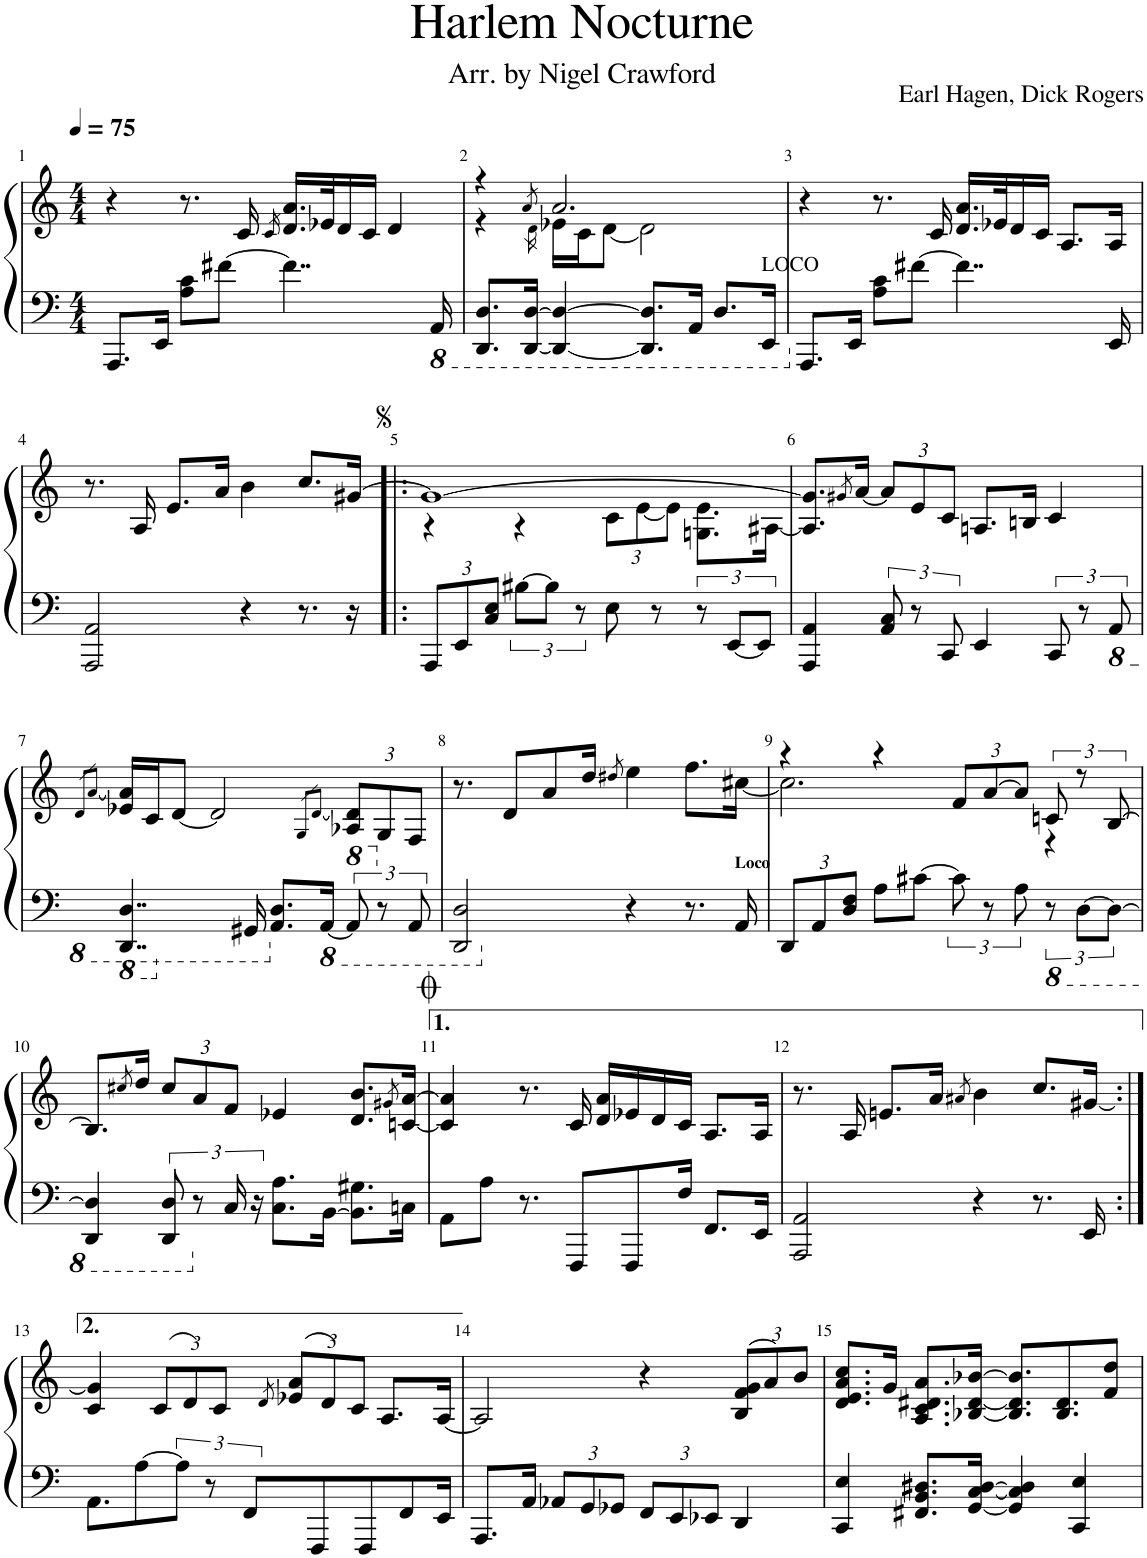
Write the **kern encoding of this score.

**kern	**kern
*part1	*part1
*staff2	*staff1
*I"Piano	*
*I'Pno.	*
*clefF4	*clefG2
*k[]	*k[]
*M4/4	*M4/4
*MM75	*MM75
=1	=1
8.AAA/L	4r
16EE/Jk	.
8A\ 8c\L	8.r
[8f#X\J	.
.	16c/
.	16qc/
4..f#\]	16.d/ 16.a/LL
.	32e-X/K
.	16d/
.	16c/JJ
.	4d/
*8ba	*
16AAA/	.
=2	=2
*	*^
8.DDD/ 8.DD/L	4r	4r
[16DDD/ [16DD/Jk	.	.
.	8qa/	16qd\
4DDD/_ 4DD/_	2.a/	16e-X\LL
.	.	16c\J
.	.	[8d\J
8.DDD/] 8.DD/]L	.	2d\]
16AAA/Jk	.	.
8.DD/L	.	.
!LO:TX:a:t=LOCO	!	!
16EEE/Jk	.	.
*	*v	*v
=3	=3
*X8ba	*
8.AAA/L	4r
16EE/Jk	.
8A\ 8c\L	8.r
[8f#X\J	.
.	16c/
4..f#\]	16.d/ 16.a/LL
.	32e-X/K
.	16d/
.	16c/JJ
.	8.A/L
16EE/	16A/Jk
!!LO:LB:g=z
=4	=4
2AAA/ 2AA/	8.r
.	16A/
.	8.e/L
.	16a/Jk
4r	4b\
8.r	8.cc/L
16r	[16g#X/Jk
=5!|:	=5!|:
*Xbrackettup	*
*	*^
12AAA/L	1g#_	4r
12EE/	.	.
12C/ 12E/J	.	.
*brackettup	*	*
[12B#X\L	.	4r
12B#\J]	.	.
12r	.	.
*	*	*Xbrackettup
8E\	.	12c\L
.	.	[12e\
8r	.	.
.	.	12e\J]
12r	.	8.Gn\ 8.e\L
[12EE/L	.	.
12EE/J]	.	.
.	.	[16A#X\Jk
*	*v	*v
=6	=6
4AAA/ 4AA/	8.A#/] 8.g#/]L
.	8qg#X/
.	[16a/Jk
12AA/ 12C/	12a/L]
12r	12e/
12CC/	12c/J
4EE/	8.An/L
.	16Bn/Jk
12CC/	4c/
12r	.
*8ba	*
12AAA/	.
!!LO:LB:g=z
=7	=7
.	8qd/L
.	[8qa/J
*8ba	*
4..DDD/ 4..DD/	16e-X/ 16a/]LL
.	16c/J
.	[8d/J
.	2d/]
*X8ba	*
16GG#X/	.
*X8ba	*
8.AA/ 8.D/L	.
*8ba	*
[16AAA/Jk	.
.	8qG/L
.	[8qd/J
*8va	*
12A/]	12A-X/ 12d/]L
*X8va	*
12r	12G/
12AA/	12F/J
=8	=8
2DD/ 2D/	8.r
.	8d/L
.	8a/
.	16dd/Jk
.	8qdd#X/
*X8ba	*
4r	4ee\
8.r	8.ff\L
!LO:TX:a:B:t=Loco	!
16AA/	[16cc#X\Jk
=9	=9
*Xbrackettup	*
*	*^
12DD/L	4r	2.cc#\]
12AA/	.	.
12D/ 12F/J	.	.
8A\L	4r	.
[8c#X\J	.	.
*brackettup	*	*
12c#\]	12f/L	.
12r	[12a/	.
12A\	12a/J]	.
*8ba	*	*
*	*brackettup	*
12r	12cn/	4r
[12DD\L	12r	.
12DD\J_	[12B/	.
*	*v	*v
!!LO:LB:g=z
=10	=10
4DDD/ 4DD/]	8.B/L]
.	8qcc#X/
.	16dd/Jk
*	*Xbrackettup
12DDD/ 12DD/	12cc#/L
*X8ba	*
12r	12a/
24C/	12f/J
24r	.
8.C\ 8.A\L	4e-X/
[16BB\Jk	.
8.BB\] 8.G#X\L	8.d/ 8.b/L
.	8qg#X/
16Cn\Jk	[16cn/ [16a/Jk
=11	=11
8AA\L	4c/] 4a/]
8A\J	.
8.r	8.r
8FFF/L	16c/
.	16d/ 16a/LL
8FFF/	16e-X/
.	16d/
16F/Jk	16c/JJ
8.FF/L	8.A/L
16EE/Jk	16A/Jk
=12	=12
2AAA/ 2AA/	8.r
.	16A/
.	8.en/L
.	16a/Jk
.	8qa#X/
4r	4b\
8.r	8.cc/L
16EE/	[16g#X/Jk
!!LO:LB:g=z
=13:|!	=13:|!
8.AA\L	4c/ 4g#/]
[8A\	.
.	(>12c/L
12A\J]	.
.	12d/)
12r	.
.	12c/J
12FF/L	.
.	8qd/
.	(>12e-X/ 12a/L
8FFF/	.
.	12d/)
.	12c/J
8FFF/	.
.	8.A/L
8FF/	.
16EE/Jk	[16A/Jk
=14	=14
8.AAA/L	2A/]
16AA/Jk	.
*Xbrackettup	*
12AA-X/L	.
12GG/	.
12GG-X/J	.
12FF/L	4r
12EE/	.
12EE-X/J	.
4DD/	(>12B/ 12f/ 12g/L
.	12a/)
.	12b/J
=15	=15
4CC/ 4E/	8.d/ 8.e/ 8.a/ 8.cc/L
.	16g/Jk
8.FF#X/ 8.BB/ 8.D#X/L	8.A/ 8.c/ 8.d#X/ 8.a/L
[16GG/ [16C/ [16D#/Jk	[16B-X/ [16d#/ [16b-X/Jk
4GG/] 4C/] 4D#/]	8.B-/] 8.d#/] 8.b-/]L
.	8.B-/ 8.d#/
4CC/ 4E/	.
.	8f/ 8dd/J
=	=
*-	*-
